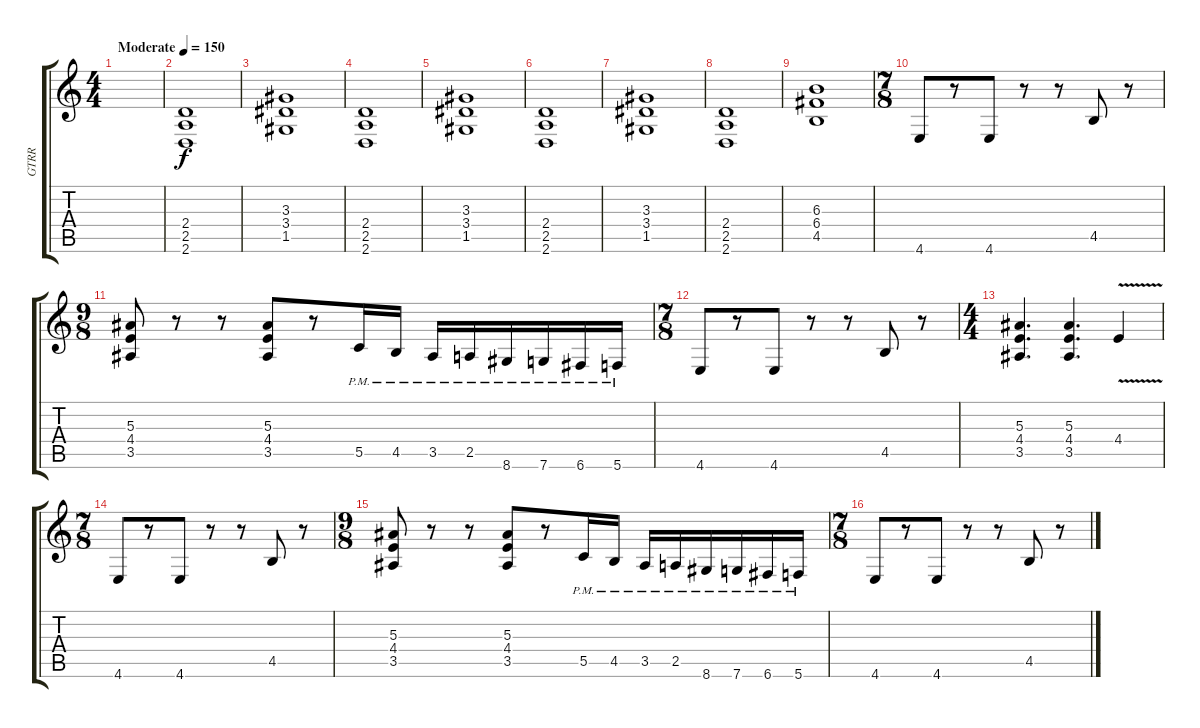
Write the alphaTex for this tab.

\track ("GTRR" "GTRR") {instrument distortionguitar}
\staff {score tabs}
\tuning (D4 A3 F3 C3 G2 C2) {hide}
\ts (4 4)
\tempo (150 "Moderate")
\clef g2
\ks c
|
(2.4 2.5 2.6).1 |
(3.3 3.4 1.5).1 |
(2.4 2.5 2.6).1 |
(3.3 3.4 1.5).1 |
(2.4 2.5 2.6).1 |
(3.3 3.4 1.5).1 |
(2.4 2.5 2.6).1 |
(6.3 6.4 4.5).1 |
\ts (7 8)
4.6.8 r.8 4.6.8 r.8 r.8 4.5.8 r.8 |
\ts (9 8)
(5.3 4.4 3.5).8 r.8 r.8 (5.3 4.4 3.5).8 r.8 5.5{pm}.16 4.5{pm}.16 3.5{pm}.16 2.5{pm}.16 8.6{pm}.16 7.6{pm}.16 6.6{pm}.16 5.6{pm}.16 |
\ts (7 8)
4.6.8 r.8 4.6.8 r.8 r.8 4.5.8 r.8 |
\ts (4 4)
(5.3 4.4 3.5).4{d} (5.3 4.4 3.5).4{d} 4.4{v}.4 |
\ts (7 8)
4.6.8 r.8 4.6.8 r.8 r.8 4.5.8 r.8 |
\ts (9 8)
(5.3 4.4 3.5).8 r.8 r.8 (5.3 4.4 3.5).8 r.8 5.5{pm}.16 4.5{pm}.16 3.5{pm}.16 2.5{pm}.16 8.6{pm}.16 7.6{pm}.16 6.6{pm}.16 5.6{pm}.16 |
\ts (7 8)
4.6.8 r.8 4.6.8 r.8 r.8 4.5.8 r.8
